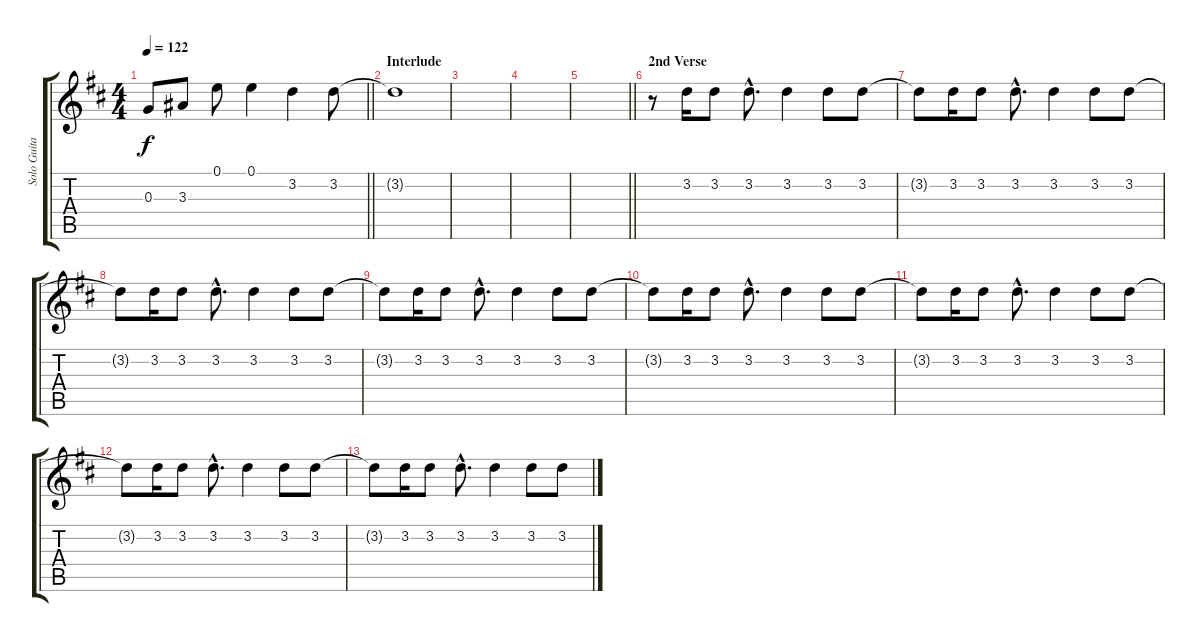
\track ("Solo Guitar" "Solo Guita") {instrument acousticguitarsteel}
\staff {score tabs}
\tuning (E4 B3 G3 D3 A2 E2) {hide}
\ts (4 4)
\tempo 122
\clef g2
\barLineRight lightlight
\ks d
0.3.8{dy f} 3.3.8 0.1.8 0.1.4 3.2.4 3.2.8 |
\section ("" "Interlude")
3.2{t}.1 |
|
|
\barLineRight lightlight
|
\section ("" "2nd Verse")
r.8 3.2.16 3.2.8 3.2{hac}.8{d} 3.2.4 3.2.8 3.2.8 |
3.2{t}.8 3.2.16 3.2.8 3.2{hac}.8{d} 3.2.4 3.2.8 3.2.8 |
3.2{t}.8 3.2.16 3.2.8 3.2{hac}.8{d} 3.2.4 3.2.8 3.2.8 |
3.2{t}.8 3.2.16 3.2.8 3.2{hac}.8{d} 3.2.4 3.2.8 3.2.8 |
3.2{t}.8 3.2.16 3.2.8 3.2{hac}.8{d} 3.2.4 3.2.8 3.2.8 |
3.2{t}.8 3.2.16 3.2.8 3.2{hac}.8{d} 3.2.4 3.2.8 3.2.8 |
3.2{t}.8 3.2.16 3.2.8 3.2{hac}.8{d} 3.2.4 3.2.8 3.2.8 |
3.2{t}.8 3.2.16 3.2.8 3.2{hac}.8{d} 3.2.4 3.2.8 3.2.8
